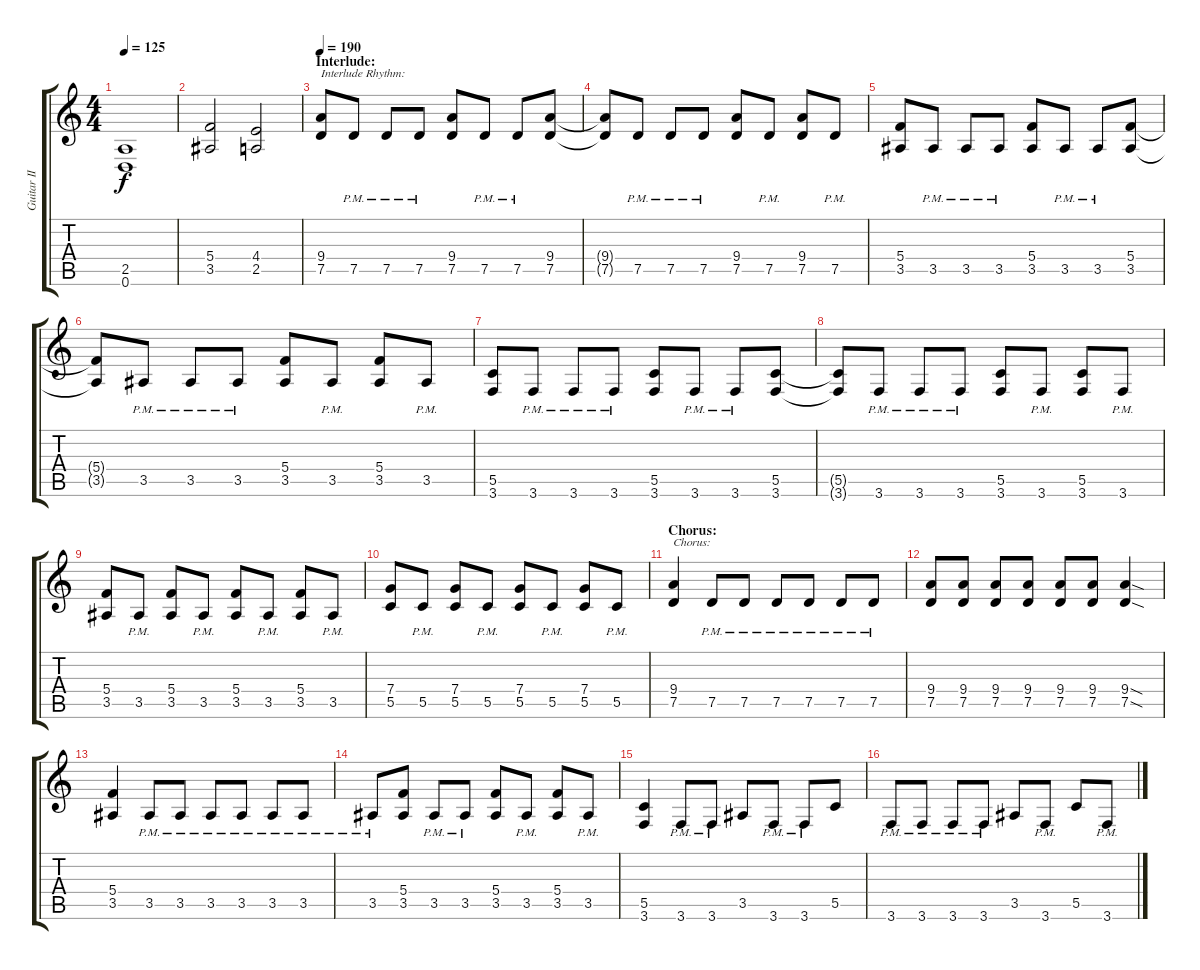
\track ("Guitar II" "Guitar II") {instrument distortionguitar}
\staff {score tabs}
\tuning (D4 A3 F3 C3 G2 D2) {hide}
\ts (4 4)
\tempo 125
\clef g2
\ks c
(2.5 0.6).1{dy f} |
(5.4 3.5).2 (4.4 2.5).2 |
\section ("" "Interlude:")
\tempo 190
(9.4 7.5).8{txt "Interlude Rhythm:"} 7.5{pm}.8 7.5{pm}.8 7.5{pm}.8 (9.4 7.5).8 7.5{pm}.8 7.5{pm}.8 (9.4 7.5).8 |
(9.4{t} 7.5{t}).8 7.5{pm}.8 7.5{pm}.8 7.5{pm}.8 (9.4 7.5).8 7.5{pm}.8 (9.4 7.5).8 7.5{pm}.8 |
(5.4 3.5).8 3.5{pm}.8 3.5{pm}.8 3.5{pm}.8 (5.4 3.5).8 3.5{pm}.8 3.5{pm}.8 (5.4 3.5).8 |
(5.4{t} 3.5{t}).8 3.5{pm}.8 3.5{pm}.8 3.5{pm}.8 (5.4 3.5).8 3.5{pm}.8 (5.4 3.5).8 3.5{pm}.8 |
(5.5 3.6).8 3.6{pm}.8 3.6{pm}.8 3.6{pm}.8 (5.5 3.6).8 3.6{pm}.8 3.6{pm}.8 (5.5 3.6).8 |
(5.5{t} 3.6{t}).8 3.6{pm}.8 3.6{pm}.8 3.6{pm}.8 (5.5 3.6).8 3.6{pm}.8 (5.5 3.6).8 3.6{pm}.8 |
(5.4 3.5).8 3.5{pm}.8 (5.4 3.5).8 3.5{pm}.8 (5.4 3.5).8 3.5{pm}.8 (5.4 3.5).8 3.5{pm}.8 |
(7.4 5.5).8 5.5{pm}.8 (7.4 5.5).8 5.5{pm}.8 (7.4 5.5).8 5.5{pm}.8 (7.4 5.5).8 5.5{pm}.8 |
\section ("" "Chorus:")
(9.4 7.5).4{txt "Chorus:"} 7.5{pm}.8 7.5{pm}.8 7.5{pm}.8 7.5{pm}.8 7.5{pm}.8 7.5{pm}.8 |
(9.4 7.5).8 (9.4 7.5).8 (9.4 7.5).8 (9.4 7.5).8 (9.4 7.5).8 (9.4 7.5).8 (9.4{sod} 7.5{sod}).4 |
(5.4 3.5).4 3.5{pm}.8 3.5{pm}.8 3.5{pm}.8 3.5{pm}.8 3.5{pm}.8 3.5{pm}.8 |
3.5{pm}.8 (5.4 3.5).8 3.5{pm}.8 3.5{pm}.8 (5.4 3.5).8 3.5{pm}.8 (5.4 3.5).8 3.5{pm}.8 |
(5.5 3.6).4 3.6{pm}.8 3.6{pm}.8 3.5.8 3.6{pm}.8 3.6{pm}.8 5.5.8 |
3.6{pm}.8 3.6{pm}.8 3.6{pm}.8 3.6{pm}.8 3.5.8 3.6{pm}.8 5.5.8 3.6{pm}.8
